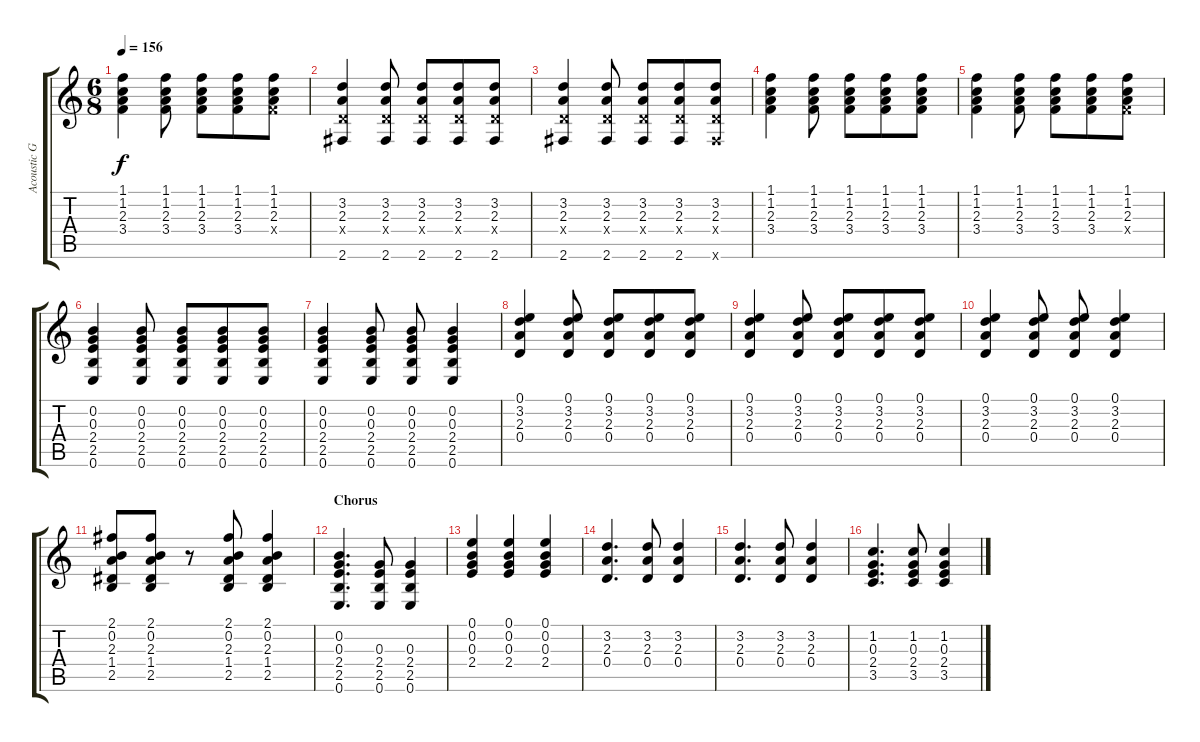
\track ("Acoustic Guitar" "Acoustic G") {instrument acousticguitarsteel}
\staff {score tabs}
\tuning (E4 B3 G3 D3 A2 E2) {hide}
\ts (6 8)
\tempo 156
\clef g2
\ks c
(1.1 1.2 2.3 3.4).4{dy f} (1.1 1.2 2.3 3.4).8 (1.1 1.2 2.3 3.4).8 (1.1 1.2 2.3 3.4).8 (1.1 1.2 2.3 3.4{x}).8 |
(3.2 2.3 0.4{x} 2.6).4 (3.2 2.3 0.4{x} 2.6).8 (3.2 2.3 0.4{x} 2.6).8 (3.2 2.3 0.4{x} 2.6).8 (3.2 2.3 0.4{x} 2.6).8 |
(3.2 2.3 0.4{x} 2.6).4 (3.2 2.3 0.4{x} 2.6).8 (3.2 2.3 0.4{x} 2.6).8 (3.2 2.3 0.4{x} 2.6).8 (3.2 2.3 0.4{x} 2.6{x}).8 |
(1.1 1.2 2.3 3.4).4 (1.1 1.2 2.3 3.4).8 (1.1 1.2 2.3 3.4).8 (1.1 1.2 2.3 3.4).8 (1.1 1.2 2.3 3.4).8 |
(1.1 1.2 2.3 3.4).4 (1.1 1.2 2.3 3.4).8 (1.1 1.2 2.3 3.4).8 (1.1 1.2 2.3 3.4).8 (1.1 1.2 2.3 3.4{x}).8 |
(0.2 0.3 2.4 2.5 0.6).4 (0.2 0.3 2.4 2.5 0.6).8 (0.2 0.3 2.4 2.5 0.6).8 (0.2 0.3 2.4 2.5 0.6).8 (0.2 0.3 2.4 2.5 0.6).8 |
(0.2 0.3 2.4 2.5 0.6).4 (0.2 0.3 2.4 2.5 0.6).8 (0.2 0.3 2.4 2.5 0.6).8 (0.2 0.3 2.4 2.5 0.6).4 |
(0.1 3.2 2.3 0.4).4 (0.1 3.2 2.3 0.4).8 (0.1 3.2 2.3 0.4).8 (0.1 3.2 2.3 0.4).8 (0.1 3.2 2.3 0.4).8 |
(0.1 3.2 2.3 0.4).4 (0.1 3.2 2.3 0.4).8 (0.1 3.2 2.3 0.4).8 (0.1 3.2 2.3 0.4).8 (0.1 3.2 2.3 0.4).8 |
(0.1 3.2 2.3 0.4).4 (0.1 3.2 2.3 0.4).8 (0.1 3.2 2.3 0.4).8 (0.1 3.2 2.3 0.4).4 |
(2.1 0.2 2.3 1.4 2.5).8 (2.1 0.2 2.3 1.4 2.5).8 r.8 (2.1 0.2 2.3 1.4 2.5).8 (2.1 0.2 2.3 1.4 2.5).4 |
\section ("" "Chorus")
(0.2 0.3 2.4 2.5 0.6).4{d} (0.3 2.4 2.5 0.6).8 (0.3 2.4 2.5 0.6).4 |
(0.1 0.2 0.3 2.4).4 (0.1 0.2 0.3 2.4).4 (0.1 0.2 0.3 2.4).4 |
(3.2 2.3 0.4).4{d} (3.2 2.3 0.4).8 (3.2 2.3 0.4).4 |
(3.2 2.3 0.4).4{d} (3.2 2.3 0.4).8 (3.2 2.3 0.4).4 |
(1.2 0.3 2.4 3.5).4{d} (1.2 0.3 2.4 3.5).8 (1.2 0.3 2.4 3.5).4
